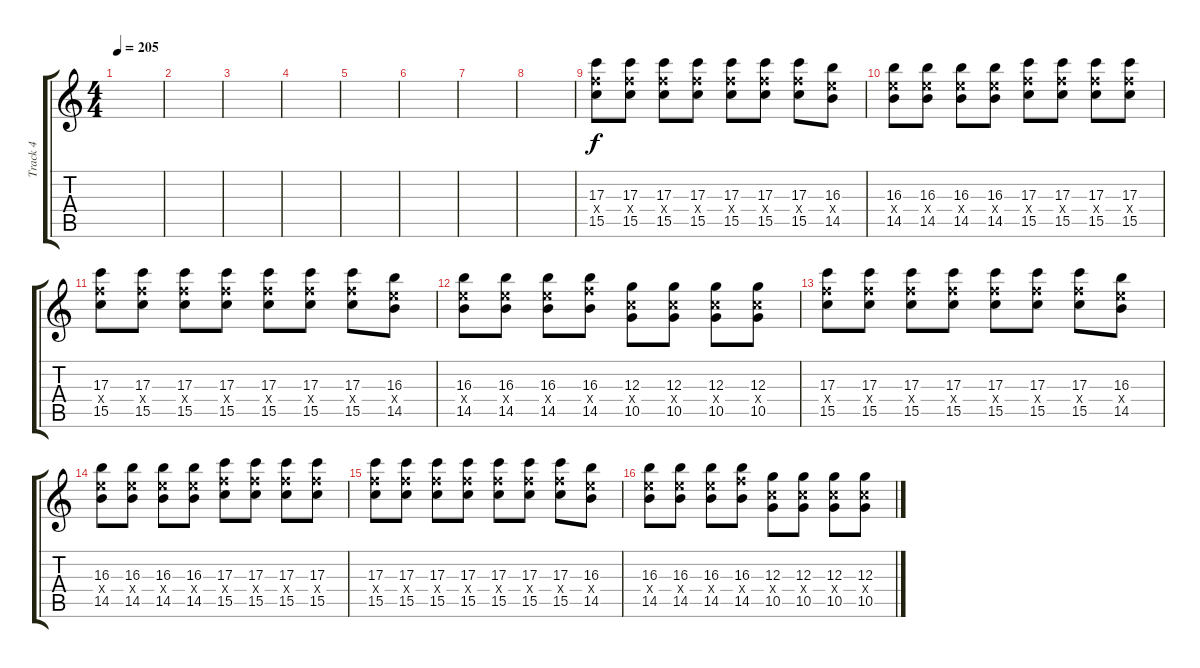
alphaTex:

\track ("Track 4" "Track 4") {instrument distortionguitar}
\staff {score tabs}
\tuning (E4 B3 G3 D3 A2 E2) {hide}
\ts (4 4)
\tempo 205
\clef g2
\ks c
|
|
|
|
|
|
|
|
(17.3 15.4{x} 15.5).8 (17.3 15.4{x} 15.5).8 (17.3 15.4{x} 15.5).8 (17.3 15.4{x} 15.5).8 (17.3 15.4{x} 15.5).8 (17.3 15.4{x} 15.5).8 (17.3 15.4{x} 15.5).8 (16.3 14.4{x} 14.5).8 |
(16.3 14.4{x} 14.5).8 (16.3 14.4{x} 14.5).8 (16.3 14.4{x} 14.5).8 (16.3 14.4{x} 14.5).8 (17.3 15.4{x} 15.5).8 (17.3 15.4{x} 15.5).8 (17.3 15.4{x} 15.5).8 (17.3 15.4{x} 15.5).8 |
(17.3 15.4{x} 15.5).8 (17.3 15.4{x} 15.5).8 (17.3 15.4{x} 15.5).8 (17.3 15.4{x} 15.5).8 (17.3 15.4{x} 15.5).8 (17.3 15.4{x} 15.5).8 (17.3 15.4{x} 15.5).8 (16.3 14.4{x} 14.5).8 |
(16.3 14.4{x} 14.5).8 (16.3 14.4{x} 14.5).8 (16.3 14.4{x} 14.5).8 (16.3 15.4{x} 14.5).8 (12.3 10.4{x} 10.5).8 (12.3 10.4{x} 10.5).8 (12.3 10.4{x} 10.5).8 (12.3 10.4{x} 10.5).8 |
(17.3 15.4{x} 15.5).8 (17.3 15.4{x} 15.5).8 (17.3 15.4{x} 15.5).8 (17.3 15.4{x} 15.5).8 (17.3 15.4{x} 15.5).8 (17.3 15.4{x} 15.5).8 (17.3 15.4{x} 15.5).8 (16.3 14.4{x} 14.5).8 |
(16.3 14.4{x} 14.5).8 (16.3 14.4{x} 14.5).8 (16.3 14.4{x} 14.5).8 (16.3 14.4{x} 14.5).8 (17.3 15.4{x} 15.5).8 (17.3 15.4{x} 15.5).8 (17.3 15.4{x} 15.5).8 (17.3 15.4{x} 15.5).8 |
(17.3 15.4{x} 15.5).8 (17.3 15.4{x} 15.5).8 (17.3 15.4{x} 15.5).8 (17.3 15.4{x} 15.5).8 (17.3 15.4{x} 15.5).8 (17.3 15.4{x} 15.5).8 (17.3 15.4{x} 15.5).8 (16.3 14.4{x} 14.5).8 |
(16.3 14.4{x} 14.5).8 (16.3 14.4{x} 14.5).8 (16.3 14.4{x} 14.5).8 (16.3 15.4{x} 14.5).8 (12.3 10.4{x} 10.5).8 (12.3 10.4{x} 10.5).8 (12.3 10.4{x} 10.5).8 (12.3 10.4{x} 10.5).8
